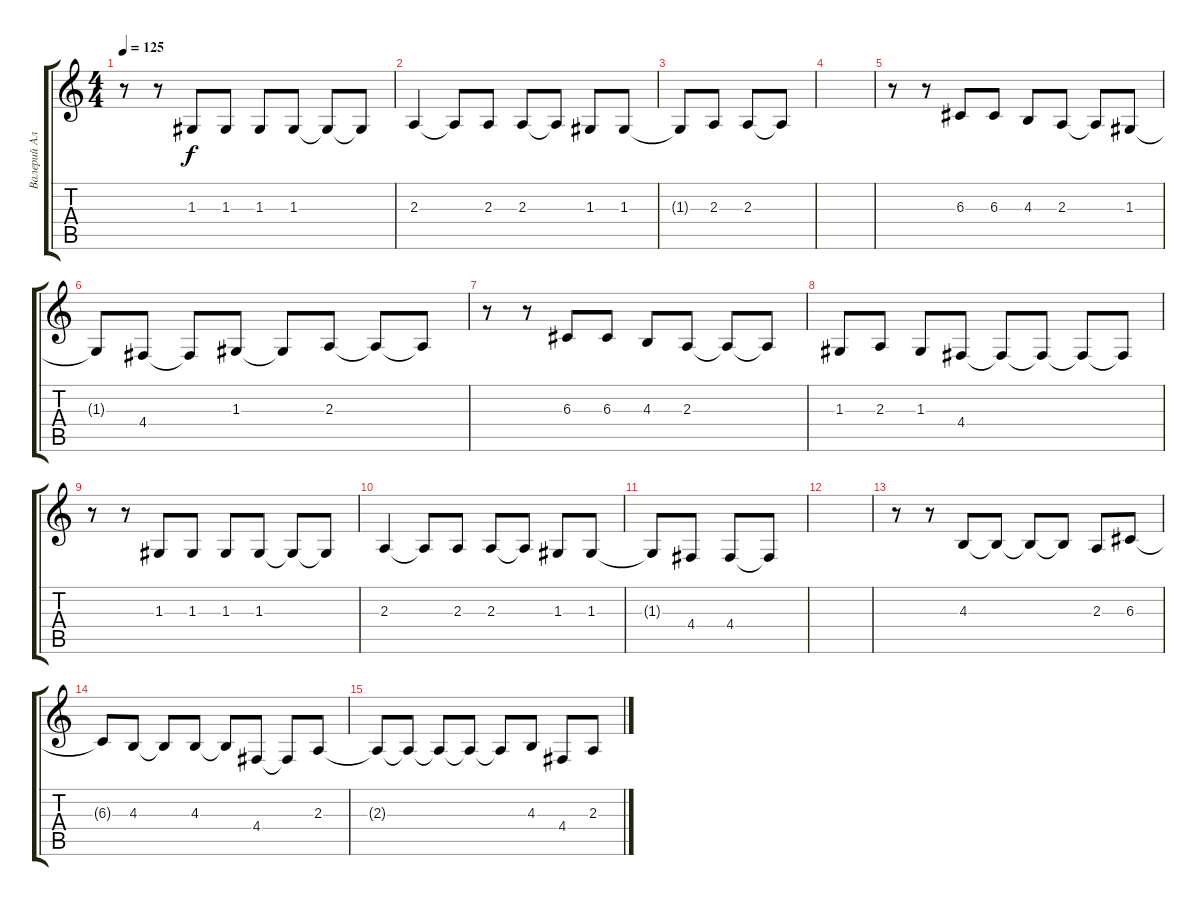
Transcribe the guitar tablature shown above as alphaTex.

\track ("Валерий Александрович Кипелов" "Валерий Ал") {instrument choiraahs}
\staff {score tabs}
\tuning (E4 B3 G3 D3 A2 D2) {hide}
\ts (4 4)
\tempo 125
\clef g2
\ks c
r.8{dy f} r.8 1.3.8 1.3.8 1.3.8 1.3.8 1.3{t}.8 1.3{t}.8 |
2.3.4 2.3{t}.8 2.3.8 2.3.8 2.3{t}.8 1.3.8 1.3.8 |
1.3{t}.8 2.3.8 2.3.8 2.3{t}.8 |
|
r.8 r.8 6.3.8 6.3.8 4.3.8 2.3.8 2.3{t}.8 1.3.8 |
1.3{t}.8 4.4.8 4.4{t}.8 1.3.8 1.3{t}.8 2.3.8 2.3{t}.8 2.3{t}.8 |
r.8 r.8 6.3.8 6.3.8 4.3.8 2.3.8 2.3{t}.8 2.3{t}.8 |
1.3.8 2.3.8 1.3.8 4.4.8 4.4{t}.8 4.4{t}.8 4.4{t}.8 4.4{t}.8 |
r.8 r.8 1.3.8 1.3.8 1.3.8 1.3.8 1.3{t}.8 1.3{t}.8 |
2.3.4 2.3{t}.8 2.3.8 2.3.8 2.3{t}.8 1.3.8 1.3.8 |
1.3{t}.8 4.4.8 4.4.8 4.4{t}.8 |
|
r.8 r.8 4.3.8 4.3{t}.8 4.3{t}.8 4.3{t}.8 2.3.8 6.3.8 |
6.3{t}.8 4.3.8 4.3{t}.8 4.3.8 4.3{t}.8 4.4.8 4.4{t}.8 2.3.8 |
2.3{t}.8 2.3{t}.8 2.3{t}.8 2.3{t}.8 2.3{t}.8 4.3.8 4.4.8 2.3.8
